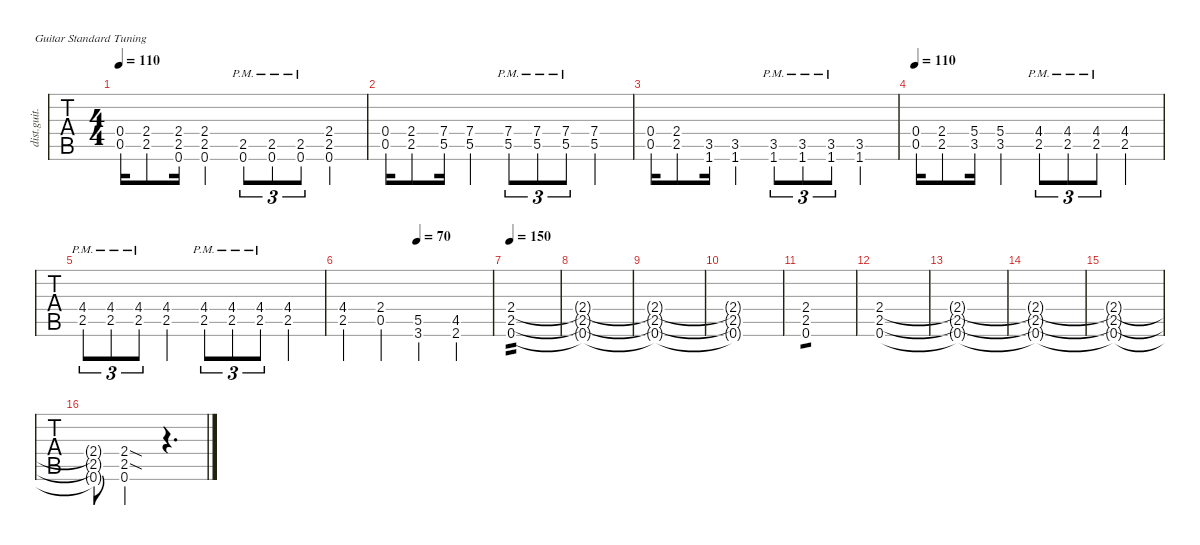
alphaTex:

\defaultSystemsLayout 4
\hideDynamics
\bracketExtendMode nobrackets
\otherSystemsTrackNameOrientation horizontal
\track ("Rhythm Guitar (James)" "dist.guit.") {instrument distortionguitar}
\staff {tabs}
\tuning (E4 B3 G3 D3 A2 E2)
\ts (4 4)
\tempo 110
\clef g2
\ks eminor
(0.5{acc forcenatural} 0.4{acc forcenatural}).16{dy mf} (2.4{st acc forcenatural} 2.5{st acc forcenatural}).8 (0.6{acc forcenatural} 2.5{acc forcenatural} 2.4{acc forcenatural}).16 (0.6{acc forcenatural} 2.5{acc forcenatural} 2.4{acc forcenatural}).4 (0.6{pm acc forcenatural} 2.5{pm acc forcenatural}).8{tu (3 2)} (0.6{pm acc forcenatural} 2.5{pm acc forcenatural}).8{tu (3 2)} (0.6{pm acc forcenatural} 2.5{pm acc forcenatural}).8{tu (3 2)} (0.6{acc forcenatural} 2.5{acc forcenatural} 2.4{acc forcenatural}).4 |
(0.5{acc forcenatural} 0.4{acc forcenatural}).16 (2.4{st acc forcenatural} 2.5{st acc forcenatural}).8 (5.5{acc forcenatural} 7.4{acc forcenatural}).16 (5.5{acc forcenatural} 7.4{acc forcenatural}).4 (5.5{pm acc forcenatural} 7.4{pm acc forcenatural}).8{tu (3 2)} (5.5{pm acc forcenatural} 7.4{pm acc forcenatural}).8{tu (3 2)} (5.5{pm acc forcenatural} 7.4{pm acc forcenatural}).8{tu (3 2)} (5.5{acc forcenatural} 7.4{acc forcenatural}).4 |
(0.5{acc forcenatural} 0.4{acc forcenatural}).16 (2.4{st acc forcenatural} 2.5{st acc forcenatural}).8 (1.6{acc forcenatural} 3.5{acc forcenatural}).16 (1.6{acc forcenatural} 3.5{acc forcenatural}).4 (1.6{pm acc forcenatural} 3.5{pm acc forcenatural}).8{tu (3 2)} (1.6{pm acc forcenatural} 3.5{pm acc forcenatural}).8{tu (3 2)} (1.6{pm acc forcenatural} 3.5{pm acc forcenatural}).8{tu (3 2)} (1.6{acc forcenatural} 3.5{acc forcenatural}).4 |
\tempo 110
(0.5{acc forcenatural} 0.4{acc forcenatural}).16 (2.4{st acc forcenatural} 2.5{st acc forcenatural}).8 (3.5{acc forcenatural} 5.4{acc forcenatural}).16 (3.5{acc forcenatural} 5.4{acc forcenatural}).4 (2.5{pm acc forcenatural} 4.4{pm acc #}).8{tu (3 2)} (2.5{pm acc forcenatural} 4.4{pm acc #}).8{tu (3 2)} (2.5{pm acc forcenatural} 4.4{pm acc #}).8{tu (3 2)} (2.5{acc forcenatural} 4.4{acc #}).4 |
(2.5{pm acc forcenatural} 4.4{pm acc #}).8{tu (3 2)} (2.5{pm acc forcenatural} 4.4{pm acc #}).8{tu (3 2)} (2.5{pm acc forcenatural} 4.4{pm acc #}).8{tu (3 2)} (2.5{acc forcenatural} 4.4{acc #}).4 (2.5{pm acc forcenatural} 4.4{pm acc #}).8{tu (3 2)} (2.5{pm acc forcenatural} 4.4{pm acc #}).8{tu (3 2)} (2.5{pm acc forcenatural} 4.4{pm acc #}).8{tu (3 2)} (2.5{acc forcenatural} 4.4{acc #}).4 |
\tempo (70 0.5)
(2.5{acc forcenatural} 4.4{acc #}).4 (0.5{acc forcenatural} 2.4{acc forcenatural}).4 (3.6{acc forcenatural} 5.5{acc forcenatural}).4 (2.6{acc #} 4.5{acc #}).4 |
\tempo 150
(0.6{acc forcenatural} 2.5{acc forcenatural} 2.4{acc forcenatural}).1{tp 2 dy mp} |
(0.6{t acc forcenatural} 2.5{t acc forcenatural} 2.4{t acc forcenatural}).1 |
(2.4{t acc forcenatural} 2.5{t acc forcenatural} 0.6{t acc forcenatural}).1 |
(0.6{t acc forcenatural} 2.5{t acc forcenatural} 2.4{t acc forcenatural}).1 |
(0.6{acc forcenatural} 2.5{acc forcenatural} 2.4{acc forcenatural}).1{tp 1} |
(0.6{acc forcenatural} 2.5{acc forcenatural} 2.4{acc forcenatural}).1 |
(0.6{t acc forcenatural} 2.5{t acc forcenatural} 2.4{t acc forcenatural}).1 |
(2.4{t acc forcenatural} 2.5{t acc forcenatural} 0.6{t acc forcenatural}).1 |
(0.6{t acc forcenatural} 2.5{t acc forcenatural} 2.4{t acc forcenatural}).1 |
(2.4{t acc forcenatural} 2.5{t acc forcenatural} 0.6{t acc forcenatural}).8 (0.6{acc forcenatural} 2.5{sod acc forcenatural} 2.4{sod acc forcenatural}).2{dy mf} r.4{d}
